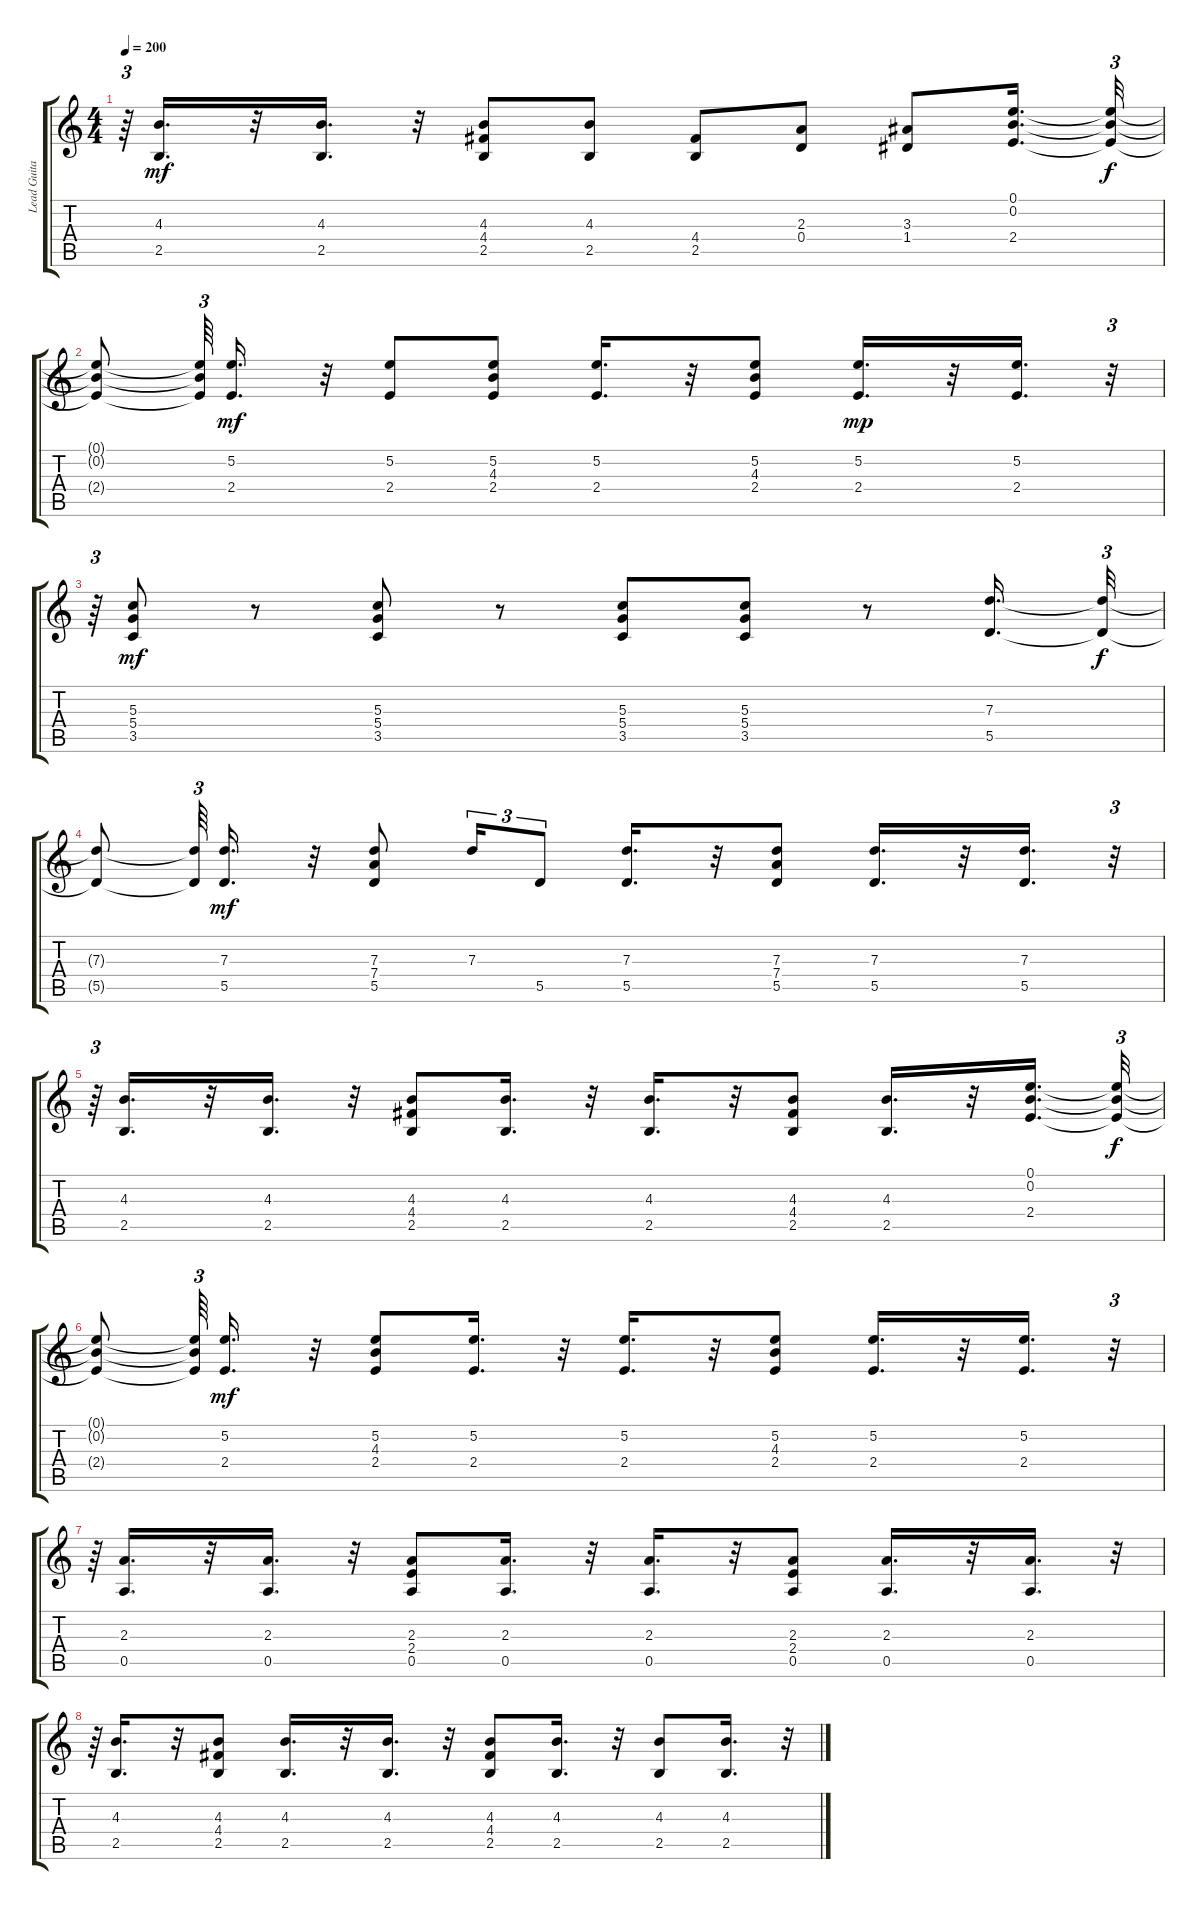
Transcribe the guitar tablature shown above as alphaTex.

\track ("Lead Guitar" "Lead Guita") {instrument overdrivenguitar}
\staff {score tabs}
\tuning (E4 B3 G3 D3 A2 E2) {hide}
\ts (4 4)
\tempo 200
\clef g2
\ks c
r.64{tu (3 2) dy mf} (4.3 2.5).16{d} r.32 (4.3 2.5).16{d} r.32 (4.3 4.4 2.5).8 (4.3 2.5).8 (4.4 2.5).8 (2.3 0.4).8 (3.3 1.4).8 (0.1 0.2 2.4).16{d} (0.1{t} 0.2{t} 2.4{t}).32{tu (3 2) dy f} |
(0.1{t} 0.2{t} 2.4{t}).8 (0.1{t} 0.2{t} 2.4{t}).64{tu (3 2) beam splitsecondary} (5.2 2.4).16{d dy mf} r.32 (5.2 2.4).8 (5.2 4.3 2.4).8 (5.2 2.4).16{d} r.32 (5.2 4.3 2.4).8 (5.2 2.4).16{d dy mp} r.32 (5.2 2.4).16{d} r.32{tu (3 2)} |
r.64{tu (3 2)} (5.3 5.4 3.5).8{dy mf} r.8 (5.3 5.4 3.5).8 r.8 (5.3 5.4 3.5).8 (5.3 5.4 3.5).8 r.8 (7.3 5.5).16{d} (7.3{t} 5.5{t}).32{tu (3 2) dy f} |
(7.3{t} 5.5{t}).8 (7.3{t} 5.5{t}).64{tu (3 2) beam splitsecondary} (7.3 5.5).16{d dy mf} r.32 (7.3 7.4 5.5).8 7.3.16{tu (3 2)} 5.5.8{tu (3 2)} (7.3 5.5).16{d} r.32 (7.3 7.4 5.5).8 (7.3 5.5).16{d} r.32 (7.3 5.5).16{d} r.32{tu (3 2)} |
r.64{tu (3 2)} (4.3 2.5).16{d} r.32 (4.3 2.5).16{d} r.32 (4.3 4.4 2.5).8 (4.3 2.5).16{d} r.32 (4.3 2.5).16{d} r.32 (4.3 4.4 2.5).8 (4.3 2.5).16{d} r.32 (0.1 0.2 2.4).16{d} (0.1{t} 0.2{t} 2.4{t}).32{tu (3 2) dy f} |
(0.1{t} 0.2{t} 2.4{t}).8 (0.1{t} 0.2{t} 2.4{t}).64{tu (3 2) beam splitsecondary} (5.2 2.4).16{d dy mf} r.32 (5.2 4.3 2.4).8 (5.2 2.4).16{d} r.32 (5.2 2.4).16{d} r.32 (5.2 4.3 2.4).8 (5.2 2.4).16{d} r.32 (5.2 2.4).16{d} r.32{tu (3 2)} |
r.64{tu (3 2)} (2.3 0.5).16{d} r.32 (2.3 0.5).16{d} r.32 (2.3 2.4 0.5).8 (2.3 0.5).16{d} r.32 (2.3 0.5).16{d} r.32 (2.3 2.4 0.5).8 (2.3 0.5).16{d} r.32 (2.3 0.5).16{d} r.32{tu (3 2)} |
r.64{tu (3 2)} (4.3 2.5).16{d} r.32 (4.3 4.4 2.5).8 (4.3 2.5).16{d} r.32 (4.3 2.5).16{d} r.32 (4.3 4.4 2.5).8 (4.3 2.5).16{d} r.32 (4.3 2.5).8 (4.3 2.5).16{d} r.32{tu (3 2)}
